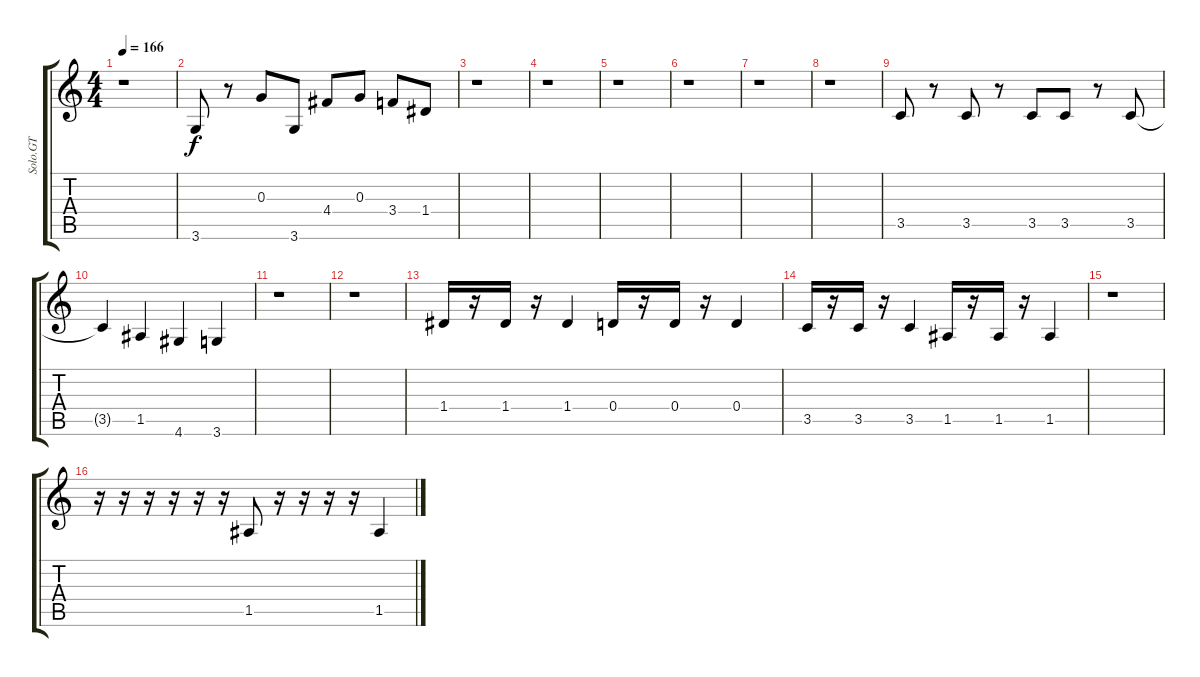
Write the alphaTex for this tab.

\track ("Solo.GT" "Solo.GT") {instrument overdrivenguitar}
\staff {score tabs}
\tuning (E4 B3 G3 D3 A2 E2) {hide}
\ts (4 4)
\tempo 166
\clef g2
\ks c
r.1{dy f} |
3.6.8 r.8 0.3.8 3.6.8 4.4.8 0.3.8 3.4.8 1.4.8 |
r.1 |
r.1 |
r.1 |
r.1 |
r.1 |
r.1 |
3.5.8 r.8 3.5.8 r.8 3.5.8 3.5.8 r.8 3.5.8 |
3.5{t}.4 1.5.4 4.6.4 3.6.4 |
r.1 |
r.1 |
1.4.16 r.16 1.4.16 r.16 1.4.4 0.4.16 r.16 0.4.16 r.16 0.4.4 |
3.5.16 r.16 3.5.16 r.16 3.5.4 1.5.16 r.16 1.5.16 r.16 1.5.4 |
r.1 |
r.16 r.16 r.16 r.16 r.16 r.16 1.5.8 r.16 r.16 r.16 r.16 1.5.4
